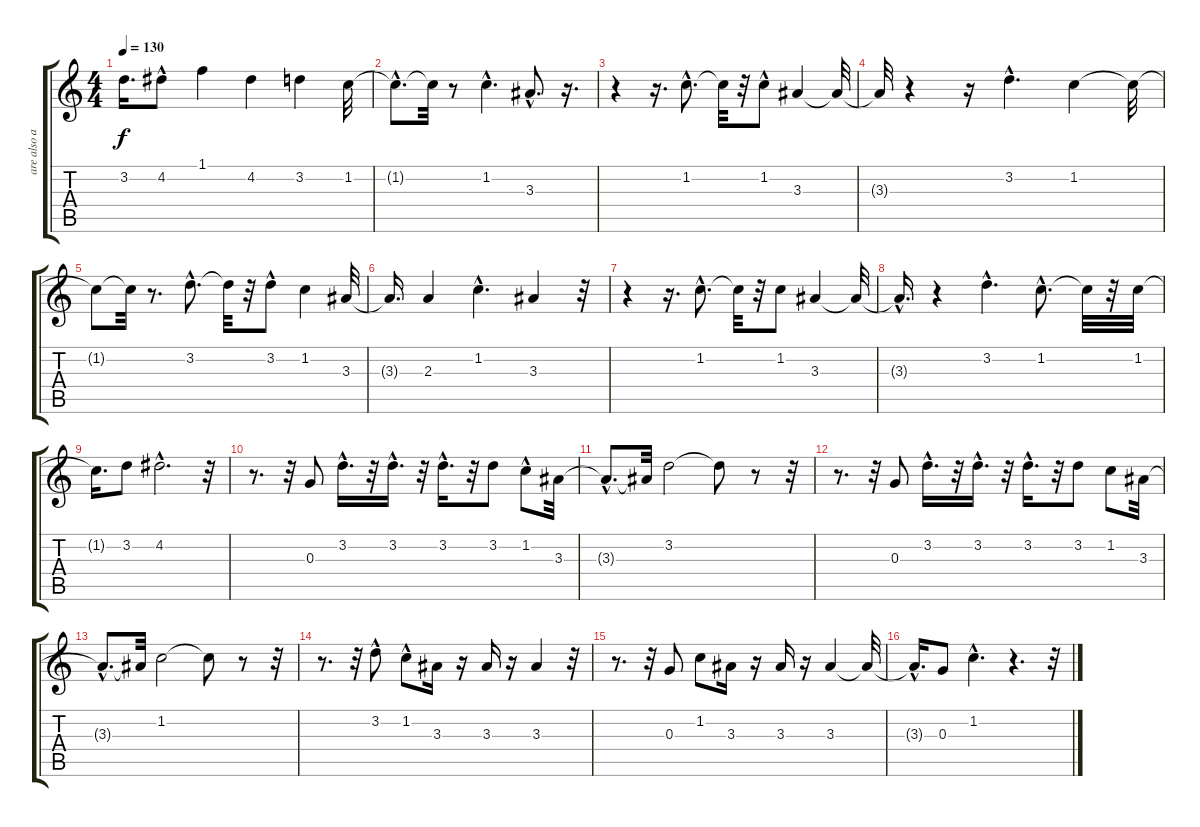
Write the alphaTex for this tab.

\track ("are also available." "are also a") {instrument electricguitarjazz}
\staff {score tabs}
\tuning (E4 B3 G3 D3 A2 E2) {hide}
\ts (4 4)
\tempo 130
\clef g2
\ks c
3.2{t}.16{d dy f} 4.2{hac}.8 1.1.4 4.2.4 3.2.4 1.2.32 |
1.2{hac t}.8{d} 1.2{t}.32 r.8 1.2{hac}.4{d} 3.3{hac}.8{d} r.16{d} |
r.4 r.16{d} 1.2{hac}.8{d} 1.2{t}.32 r.32 1.2{hac}.8 3.3.4 3.3{t}.32 |
3.3{t}.32 r.4 r.16 3.2{hac}.4{d} 1.2.4 1.2{t}.32 |
1.2{t}.8 1.2{t}.32 r.8{d} 3.2{hac}.8{d} 3.2{t}.32 r.32 3.2{hac}.8 1.2.4 3.3.32 |
3.3{t}.16{d} 2.3.4 1.2{hac}.4{d} 3.3.4 r.32 |
r.4 r.16{d} 1.2{hac}.8{d} 1.2{t}.32 r.32 1.2.8 3.3.4 3.3{t}.32 |
3.3{hac t}.16{d} r.4 3.2{hac}.4{d} 1.2{hac}.8{d} 1.2{t}.32 r.32 1.2.32 |
1.2{t}.16{d} 3.2.8 4.2{hac}.2{d} r.32 |
r.8{d} r.32 0.3.8 3.2{hac}.16{d} r.32 3.2{hac}.16{d} r.32 3.2{hac}.16{d} r.32 3.2.8 1.2{hac}.8 3.3.32 |
3.3{hac t}.8{d} 3.3{t}.32 3.2.2 3.2{t}.8 r.8 r.32 |
r.8{d} r.32 0.3.8 3.2{hac}.16{d} r.32 3.2{hac}.16{d} r.32 3.2{hac}.16{d} r.32 3.2.8 1.2.8 3.3.32 |
3.3{hac t}.8{d} 3.3{t}.32 1.2.2 1.2{t}.8 r.8 r.32 |
r.8{d} r.32 3.2{hac}.8 1.2{hac}.8 3.3.16 r.16 3.3.16 r.16 3.3.4 r.32 |
r.8{d} r.32 0.3.8 1.2.8 3.3.16 r.16 3.3.16 r.16 3.3.4 3.3{t}.32 |
3.3{hac t}.16{d} 0.3.8 1.2{hac}.4{d} r.4{d} r.32
